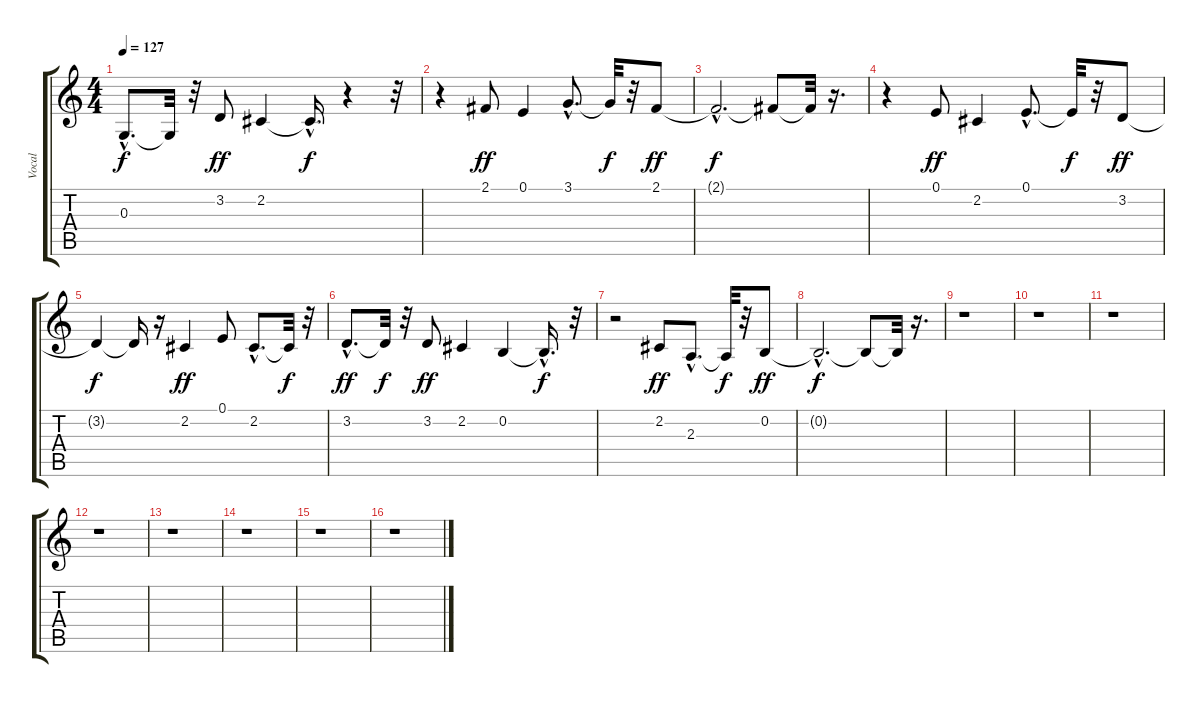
\track ("Vocal" "Vocal") {instrument pad7halo}
\staff {score tabs}
\tuning (E4 B3 G3 D3 A2 E2) {hide}
\ts (4 4)
\tempo 127
\clef g2
\ks c
0.3{hac t}.8{d dy f} 0.3{t}.32 r.32 3.2.8{dy ff} 2.2.4 2.2{hac t}.16{d dy f} r.4 r.32 |
r.4 2.1.8{dy ff} 0.1.4 3.1{hac}.8{d} 3.1{t}.32{dy f} r.32 2.1.8{dy ff} |
2.1{hac t}.2{d dy f} 2.1{t}.8 2.1{t}.32 r.16{d} |
r.4 0.1.8{dy ff} 2.2.4 0.1{hac}.8{d} 0.1{t}.32{dy f} r.32 3.2.8{dy ff} |
3.2{t}.4{dy f} 3.2{t}.16 r.16 2.2.4{dy ff} 0.1.8 2.2{hac}.8{d} 2.2{t}.32{dy f} r.32 |
3.2{hac}.8{d dy ff} 3.2{t}.32{dy f} r.32 3.2.8{dy ff} 2.2.4 0.2.4 0.2{hac t}.16{d dy f} r.32 |
r.2 2.2.8{dy ff} 2.3{hac}.8{d} 2.3{t}.32{dy f} r.32 0.2.8{dy ff} |
0.2{hac t}.2{d dy f} 0.2{t}.8 0.2{t}.32 r.16{d} |
r.1 |
r.1 |
r.1 |
r.1 |
r.1 |
r.1 |
r.1 |
r.1
